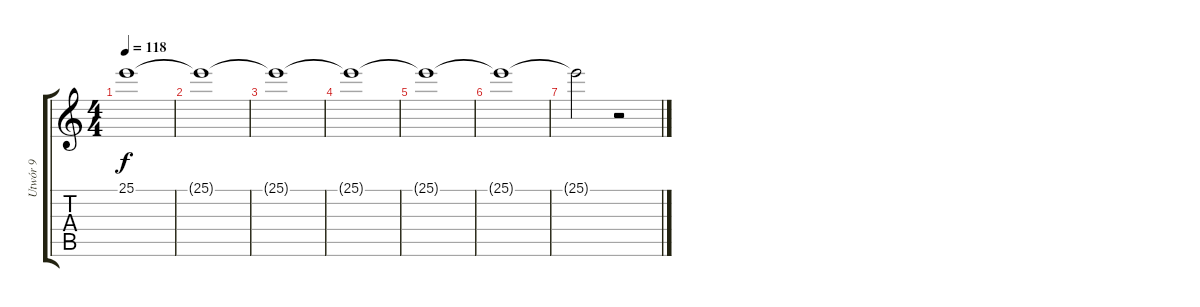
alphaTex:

\track ("Utwór 9" "Utwór 9") {instrument lead2sawtooth}
\staff {score tabs}
\tuning (Eb4 Bb3 Gb3 Db3 Ab2 Eb2) {hide}
\ts (4 4)
\tempo 118
\clef g2
\ks c
25.1{t}.1{dy f volume 5} |
25.1{t}.1 |
25.1{t}.1 |
25.1{t}.1 |
25.1{t}.1 |
25.1{t}.1 |
25.1{t}.2 r.2
